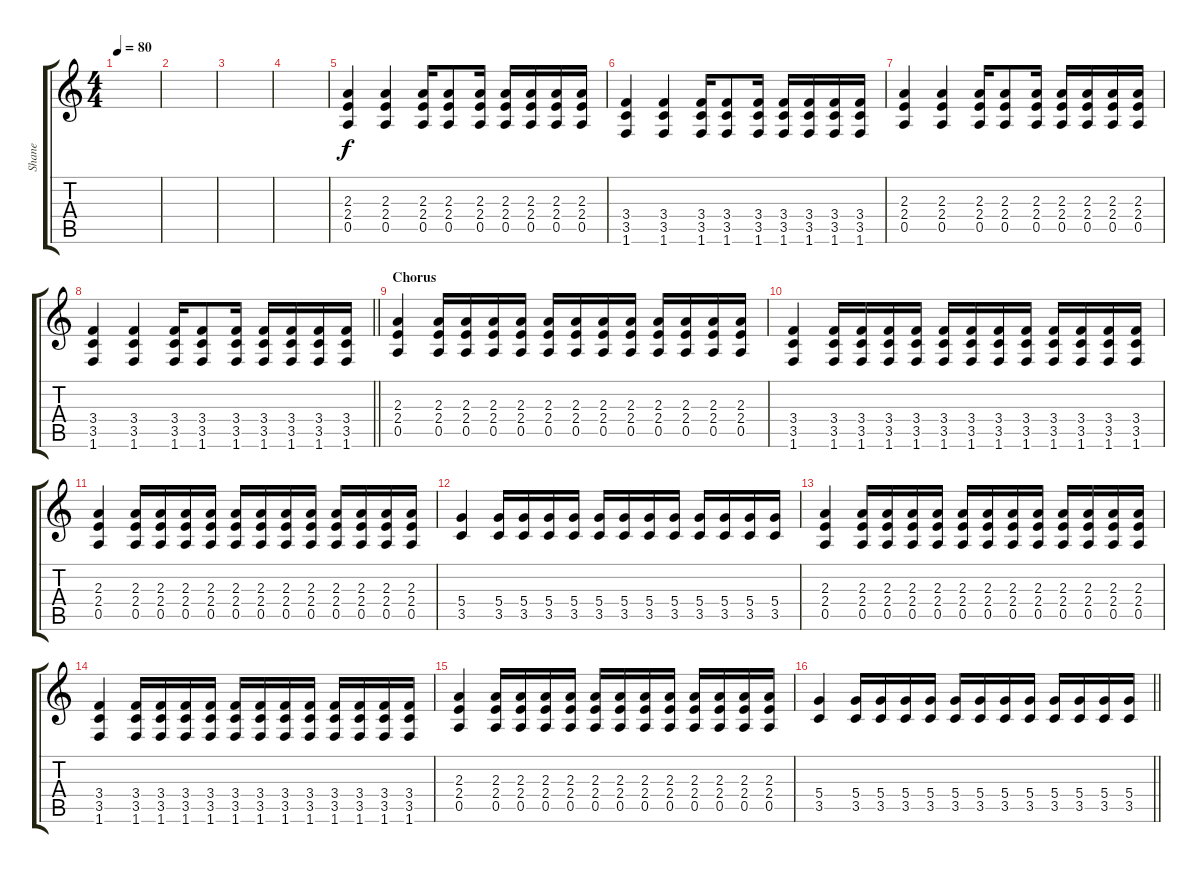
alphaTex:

\track ("Shane" "Shane") {instrument electricguitarclean}
\staff {score tabs}
\tuning (E4 B3 G3 D3 A2 E2) {hide}
\ts (4 4)
\tempo 80
\clef g2
\ks c
|
|
|
|
(2.3 2.4 0.5).4{instrument electricguitarclean} (2.3 2.4 0.5).4 (2.3 2.4 0.5).16 (2.3 2.4 0.5).8 (2.3 2.4 0.5).16 (2.3 2.4 0.5).16 (2.3 2.4 0.5).16 (2.3 2.4 0.5).16 (2.3 2.4 0.5).16 |
(3.4 3.5 1.6).4 (3.4 3.5 1.6).4 (3.4 3.5 1.6).16 (3.4 3.5 1.6).8 (3.4 3.5 1.6).16 (3.4 3.5 1.6).16 (3.4 3.5 1.6).16 (3.4 3.5 1.6).16 (3.4 3.5 1.6).16 |
(2.3 2.4 0.5).4 (2.3 2.4 0.5).4 (2.3 2.4 0.5).16 (2.3 2.4 0.5).8 (2.3 2.4 0.5).16 (2.3 2.4 0.5).16 (2.3 2.4 0.5).16 (2.3 2.4 0.5).16 (2.3 2.4 0.5).16 |
\barLineRight lightlight
(3.4 3.5 1.6).4 (3.4 3.5 1.6).4 (3.4 3.5 1.6).16 (3.4 3.5 1.6).8 (3.4 3.5 1.6).16 (3.4 3.5 1.6).16 (3.4 3.5 1.6).16 (3.4 3.5 1.6).16 (3.4 3.5 1.6).16 |
\section ("" "Chorus")
(2.3 2.4 0.5).4{volume 16 instrument overdrivenguitar} (2.3 2.4 0.5).16 (2.3 2.4 0.5).16 (2.3 2.4 0.5).16 (2.3 2.4 0.5).16 (2.3 2.4 0.5).16 (2.3 2.4 0.5).16 (2.3 2.4 0.5).16 (2.3 2.4 0.5).16 (2.3 2.4 0.5).16 (2.3 2.4 0.5).16 (2.3 2.4 0.5).16 (2.3 2.4 0.5).16 |
(3.4 3.5 1.6).4 (3.4 3.5 1.6).16 (3.4 3.5 1.6).16 (3.4 3.5 1.6).16 (3.4 3.5 1.6).16 (3.4 3.5 1.6).16 (3.4 3.5 1.6).16 (3.4 3.5 1.6).16 (3.4 3.5 1.6).16 (3.4 3.5 1.6).16 (3.4 3.5 1.6).16 (3.4 3.5 1.6).16 (3.4 3.5 1.6).16 |
(2.3 2.4 0.5).4{volume 16 instrument overdrivenguitar} (2.3 2.4 0.5).16 (2.3 2.4 0.5).16 (2.3 2.4 0.5).16 (2.3 2.4 0.5).16 (2.3 2.4 0.5).16 (2.3 2.4 0.5).16 (2.3 2.4 0.5).16 (2.3 2.4 0.5).16 (2.3 2.4 0.5).16 (2.3 2.4 0.5).16 (2.3 2.4 0.5).16 (2.3 2.4 0.5).16 |
(5.4 3.5).4 (5.4 3.5).16 (5.4 3.5).16 (5.4 3.5).16 (5.4 3.5).16 (5.4 3.5).16 (5.4 3.5).16 (5.4 3.5).16 (5.4 3.5).16 (5.4 3.5).16 (5.4 3.5).16 (5.4 3.5).16 (5.4 3.5).16 |
(2.3 2.4 0.5).4{volume 16 instrument overdrivenguitar} (2.3 2.4 0.5).16 (2.3 2.4 0.5).16 (2.3 2.4 0.5).16 (2.3 2.4 0.5).16 (2.3 2.4 0.5).16 (2.3 2.4 0.5).16 (2.3 2.4 0.5).16 (2.3 2.4 0.5).16 (2.3 2.4 0.5).16 (2.3 2.4 0.5).16 (2.3 2.4 0.5).16 (2.3 2.4 0.5).16 |
(3.4 3.5 1.6).4 (3.4 3.5 1.6).16 (3.4 3.5 1.6).16 (3.4 3.5 1.6).16 (3.4 3.5 1.6).16 (3.4 3.5 1.6).16 (3.4 3.5 1.6).16 (3.4 3.5 1.6).16 (3.4 3.5 1.6).16 (3.4 3.5 1.6).16 (3.4 3.5 1.6).16 (3.4 3.5 1.6).16 (3.4 3.5 1.6).16 |
(2.3 2.4 0.5).4{volume 16 instrument overdrivenguitar} (2.3 2.4 0.5).16 (2.3 2.4 0.5).16 (2.3 2.4 0.5).16 (2.3 2.4 0.5).16 (2.3 2.4 0.5).16 (2.3 2.4 0.5).16 (2.3 2.4 0.5).16 (2.3 2.4 0.5).16 (2.3 2.4 0.5).16 (2.3 2.4 0.5).16 (2.3 2.4 0.5).16 (2.3 2.4 0.5).16 |
\barLineRight lightlight
(5.4 3.5).4 (5.4 3.5).16 (5.4 3.5).16 (5.4 3.5).16 (5.4 3.5).16 (5.4 3.5).16 (5.4 3.5).16 (5.4 3.5).16 (5.4 3.5).16 (5.4 3.5).16 (5.4 3.5).16 (5.4 3.5).16 (5.4 3.5).16
